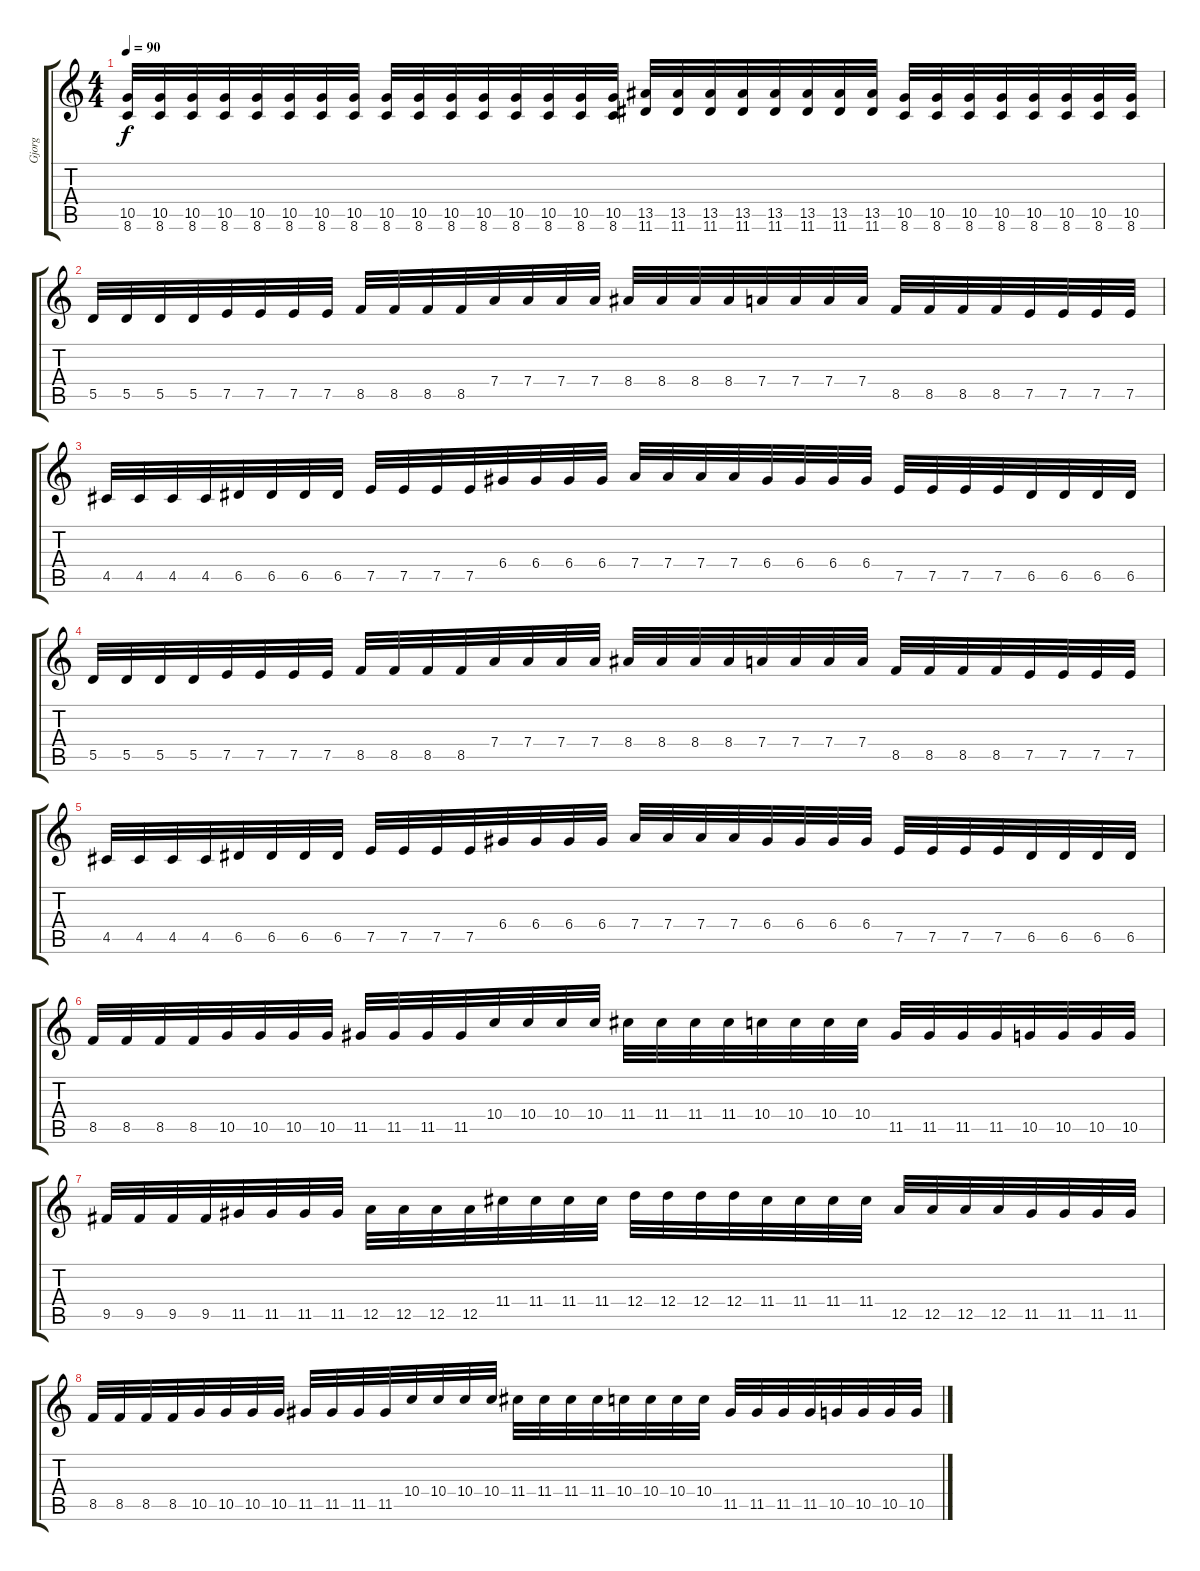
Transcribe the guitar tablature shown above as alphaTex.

\track ("Gjorg" "Gjorg") {instrument overdrivenguitar}
\staff {score tabs}
\tuning (E4 B3 G3 D3 A2 E2) {hide}
\ts (4 4)
\tempo 90
\clef g2
\ks c
(10.5 8.6).32{dy f} (10.5 8.6).32 (10.5 8.6).32 (10.5 8.6).32 (10.5 8.6).32 (10.5 8.6).32 (10.5 8.6).32 (10.5 8.6).32 (10.5 8.6).32 (10.5 8.6).32 (10.5 8.6).32 (10.5 8.6).32 (10.5 8.6).32 (10.5 8.6).32 (10.5 8.6).32 (10.5 8.6).32 (13.5 11.6).32 (13.5 11.6).32 (13.5 11.6).32 (13.5 11.6).32 (13.5 11.6).32 (13.5 11.6).32 (13.5 11.6).32 (13.5 11.6).32 (10.5 8.6).32 (10.5 8.6).32 (10.5 8.6).32 (10.5 8.6).32 (10.5 8.6).32 (10.5 8.6).32 (10.5 8.6).32 (10.5 8.6).32 |
\section ("" "")
5.5.32 5.5.32 5.5.32 5.5.32 7.5.32 7.5.32 7.5.32 7.5.32 8.5.32 8.5.32 8.5.32 8.5.32 7.4.32 7.4.32 7.4.32 7.4.32 8.4.32 8.4.32 8.4.32 8.4.32 7.4.32 7.4.32 7.4.32 7.4.32 8.5.32 8.5.32 8.5.32 8.5.32 7.5.32 7.5.32 7.5.32 7.5.32 |
4.5.32 4.5.32 4.5.32 4.5.32 6.5.32 6.5.32 6.5.32 6.5.32 7.5.32 7.5.32 7.5.32 7.5.32 6.4.32 6.4.32 6.4.32 6.4.32 7.4.32 7.4.32 7.4.32 7.4.32 6.4.32 6.4.32 6.4.32 6.4.32 7.5.32 7.5.32 7.5.32 7.5.32 6.5.32 6.5.32 6.5.32 6.5.32 |
5.5.32 5.5.32 5.5.32 5.5.32 7.5.32 7.5.32 7.5.32 7.5.32 8.5.32 8.5.32 8.5.32 8.5.32 7.4.32 7.4.32 7.4.32 7.4.32 8.4.32 8.4.32 8.4.32 8.4.32 7.4.32 7.4.32 7.4.32 7.4.32 8.5.32 8.5.32 8.5.32 8.5.32 7.5.32 7.5.32 7.5.32 7.5.32 |
4.5.32 4.5.32 4.5.32 4.5.32 6.5.32 6.5.32 6.5.32 6.5.32 7.5.32 7.5.32 7.5.32 7.5.32 6.4.32 6.4.32 6.4.32 6.4.32 7.4.32 7.4.32 7.4.32 7.4.32 6.4.32 6.4.32 6.4.32 6.4.32 7.5.32 7.5.32 7.5.32 7.5.32 6.5.32 6.5.32 6.5.32 6.5.32 |
8.5.32 8.5.32 8.5.32 8.5.32 10.5.32 10.5.32 10.5.32 10.5.32 11.5.32 11.5.32 11.5.32 11.5.32 10.4.32 10.4.32 10.4.32 10.4.32 11.4.32 11.4.32 11.4.32 11.4.32 10.4.32 10.4.32 10.4.32 10.4.32 11.5.32 11.5.32 11.5.32 11.5.32 10.5.32 10.5.32 10.5.32 10.5.32 |
9.5.32 9.5.32 9.5.32 9.5.32 11.5.32 11.5.32 11.5.32 11.5.32 12.5.32 12.5.32 12.5.32 12.5.32 11.4.32 11.4.32 11.4.32 11.4.32 12.4.32 12.4.32 12.4.32 12.4.32 11.4.32 11.4.32 11.4.32 11.4.32 12.5.32 12.5.32 12.5.32 12.5.32 11.5.32 11.5.32 11.5.32 11.5.32 |
8.5.32 8.5.32 8.5.32 8.5.32 10.5.32 10.5.32 10.5.32 10.5.32 11.5.32 11.5.32 11.5.32 11.5.32 10.4.32 10.4.32 10.4.32 10.4.32 11.4.32 11.4.32 11.4.32 11.4.32 10.4.32 10.4.32 10.4.32 10.4.32 11.5.32 11.5.32 11.5.32 11.5.32 10.5.32 10.5.32 10.5.32 10.5.32
